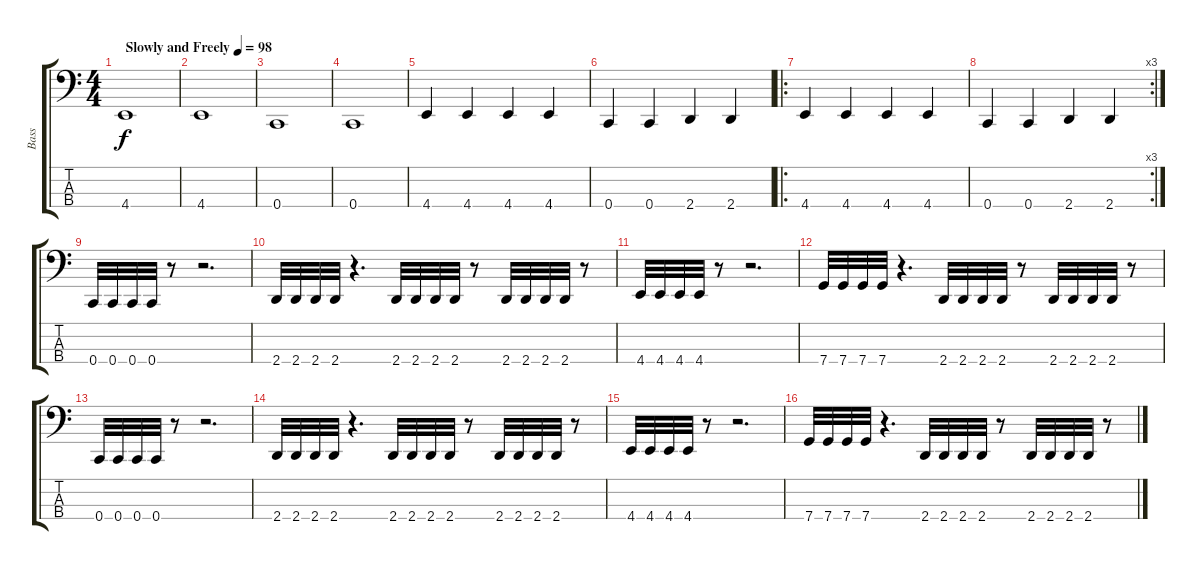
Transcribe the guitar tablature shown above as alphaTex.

\track ("Bass" "Bass") {instrument electricbassfinger}
\staff {score tabs}
\tuning (F2 C2 G1 C1) {hide}
\ts (4 4)
\tempo (98 "Slowly and Freely")
\clef f4
\ks c
4.4.1{dy f instrument electricbassfinger} |
4.4.1 |
0.4.1 |
0.4.1 |
4.4.4 4.4.4 4.4.4 4.4.4 |
0.4.4 0.4.4 2.4.4 2.4.4 |
\ro
4.4.4 4.4.4 4.4.4 4.4.4 |
\rc 3
0.4.4 0.4.4 2.4.4 2.4.4 |
0.4.32 0.4.32 0.4.32 0.4.32 r.8 r.2{d} |
2.4.32 2.4.32 2.4.32 2.4.32 r.4{d} 2.4.32 2.4.32 2.4.32 2.4.32 r.8 2.4.32 2.4.32 2.4.32 2.4.32 r.8 |
4.4.32 4.4.32 4.4.32 4.4.32 r.8 r.2{d} |
7.4.32 7.4.32 7.4.32 7.4.32 r.4{d} 2.4.32 2.4.32 2.4.32 2.4.32 r.8 2.4.32 2.4.32 2.4.32 2.4.32 r.8 |
0.4.32 0.4.32 0.4.32 0.4.32 r.8 r.2{d} |
2.4.32 2.4.32 2.4.32 2.4.32 r.4{d} 2.4.32 2.4.32 2.4.32 2.4.32 r.8 2.4.32 2.4.32 2.4.32 2.4.32 r.8 |
4.4.32 4.4.32 4.4.32 4.4.32 r.8 r.2{d} |
7.4.32 7.4.32 7.4.32 7.4.32 r.4{d} 2.4.32 2.4.32 2.4.32 2.4.32 r.8 2.4.32 2.4.32 2.4.32 2.4.32 r.8
